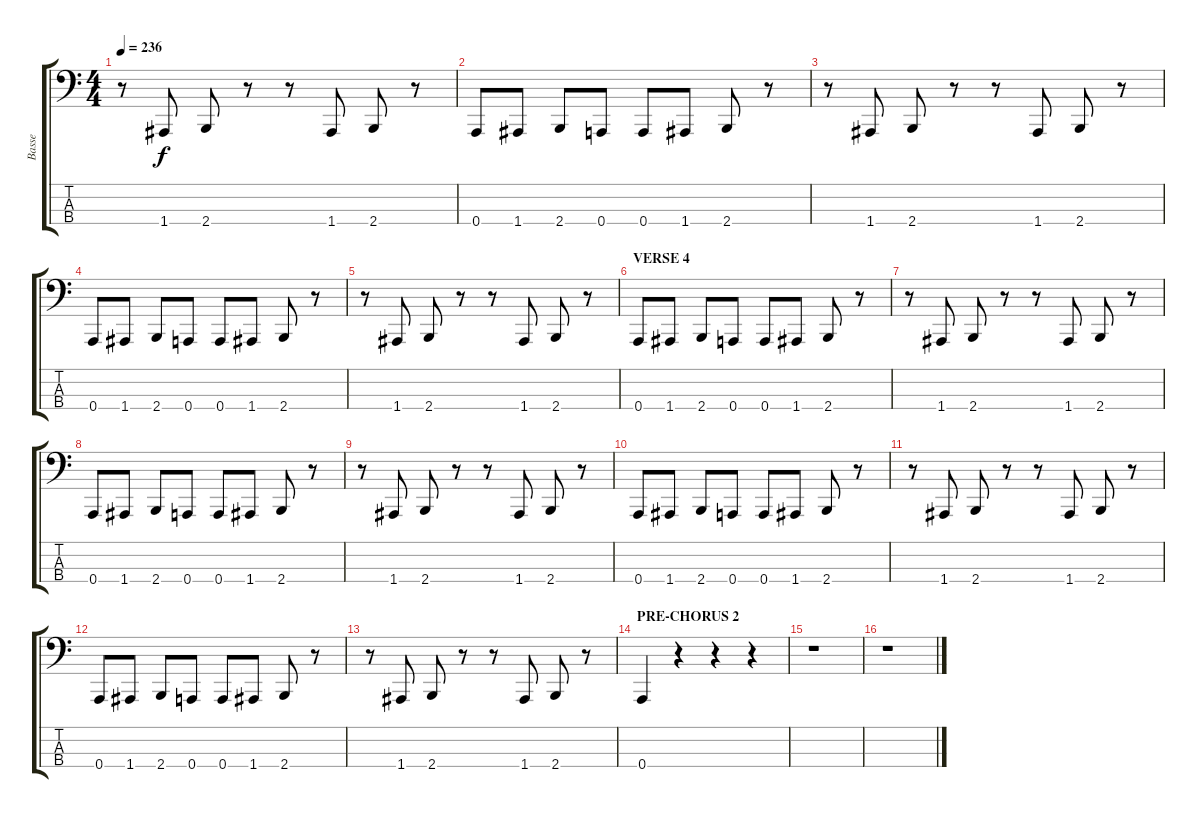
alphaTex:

\track ("Basse" "Basse") {instrument slapbass2}
\staff {score tabs}
\tuning (C2 G2 D1 A0) {hide}
\ts (4 4)
\tempo 236
\clef f4
\ks c
r.8{dy f} 1.4.8 2.4.8 r.8 r.8 1.4.8 2.4.8 r.8 |
0.4.8 1.4.8 2.4.8 0.4.8 0.4.8 1.4.8 2.4.8 r.8 |
r.8 1.4.8 2.4.8 r.8 r.8 1.4.8 2.4.8 r.8 |
0.4.8 1.4.8 2.4.8 0.4.8 0.4.8 1.4.8 2.4.8 r.8 |
r.8 1.4.8 2.4.8 r.8 r.8 1.4.8 2.4.8 r.8 |
\section ("" "VERSE 4")
0.4.8 1.4.8 2.4.8 0.4.8 0.4.8 1.4.8 2.4.8 r.8 |
r.8 1.4.8 2.4.8 r.8 r.8 1.4.8 2.4.8 r.8 |
0.4.8 1.4.8 2.4.8 0.4.8 0.4.8 1.4.8 2.4.8 r.8 |
r.8 1.4.8 2.4.8 r.8 r.8 1.4.8 2.4.8 r.8 |
0.4.8 1.4.8 2.4.8 0.4.8 0.4.8 1.4.8 2.4.8 r.8 |
r.8 1.4.8 2.4.8 r.8 r.8 1.4.8 2.4.8 r.8 |
0.4.8 1.4.8 2.4.8 0.4.8 0.4.8 1.4.8 2.4.8 r.8 |
r.8 1.4.8 2.4.8 r.8 r.8 1.4.8 2.4.8 r.8 |
\section ("" "PRE-CHORUS 2")
0.4.4 r.4 r.4 r.4 |
r.1 |
r.1
